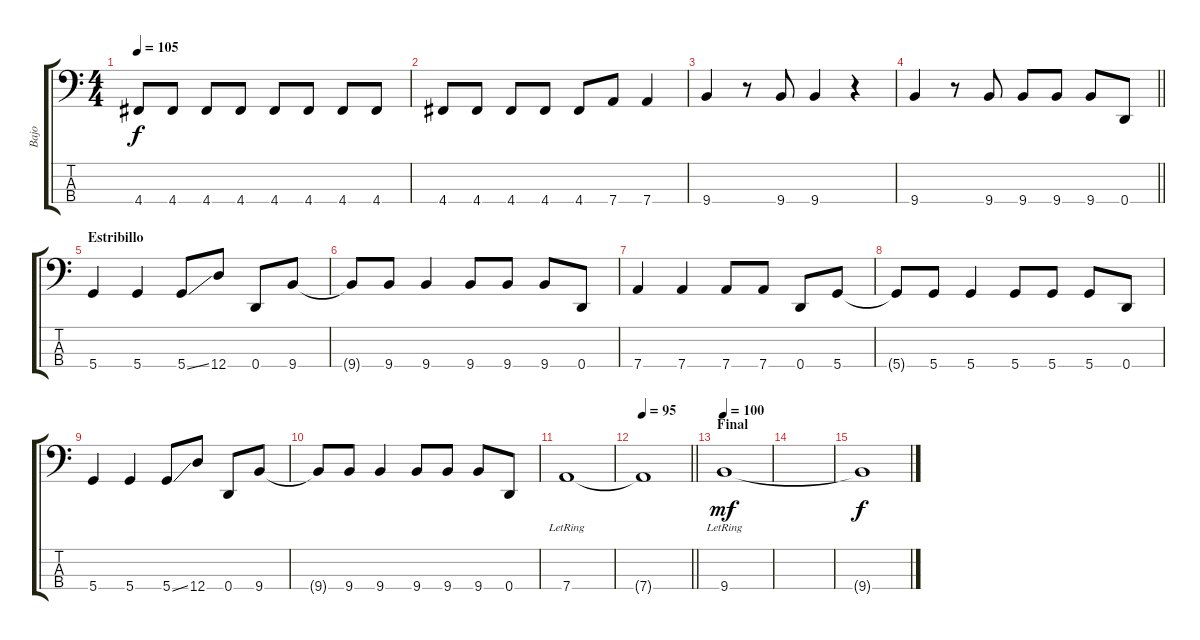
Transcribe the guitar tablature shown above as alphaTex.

\track ("Bajo" "Bajo") {instrument electricbasspick}
\staff {score tabs}
\tuning (G2 D2 A1 D1) {hide}
\ts (4 4)
\tempo 105
\clef f4
\ks c
4.4.8{dy f} 4.4.8 4.4.8 4.4.8 4.4.8 4.4.8 4.4.8 4.4.8 |
4.4.8 4.4.8 4.4.8 4.4.8 4.4.8 7.4.8 7.4.4 |
9.4.4 r.8 9.4.8 9.4.4 r.4 |
\barLineRight lightlight
9.4.4 r.8 9.4.8 9.4.8 9.4.8 9.4.8 0.4.8 |
\section ("" "Estribillo")
5.4.4 5.4.4 5.4{ss}.8 12.4.8 0.4.8 9.4.8 |
9.4{t}.8 9.4.8 9.4.4 9.4.8 9.4.8 9.4.8 0.4.8 |
7.4.4 7.4.4 7.4.8 7.4.8 0.4.8 5.4.8 |
5.4{t}.8 5.4.8 5.4.4 5.4.8 5.4.8 5.4.8 0.4.8 |
5.4.4 5.4.4 5.4{ss}.8 12.4.8 0.4.8 9.4.8 |
9.4{t}.8 9.4.8 9.4.4 9.4.8 9.4.8 9.4.8 0.4.8 |
7.4{lr}.1 |
\tempo 95
\barLineRight lightlight
7.4{t}.1 |
\section ("" "Final")
\tempo 100
9.4{lr}.1{dy mf} |
|
9.4{t}.1{dy f}
